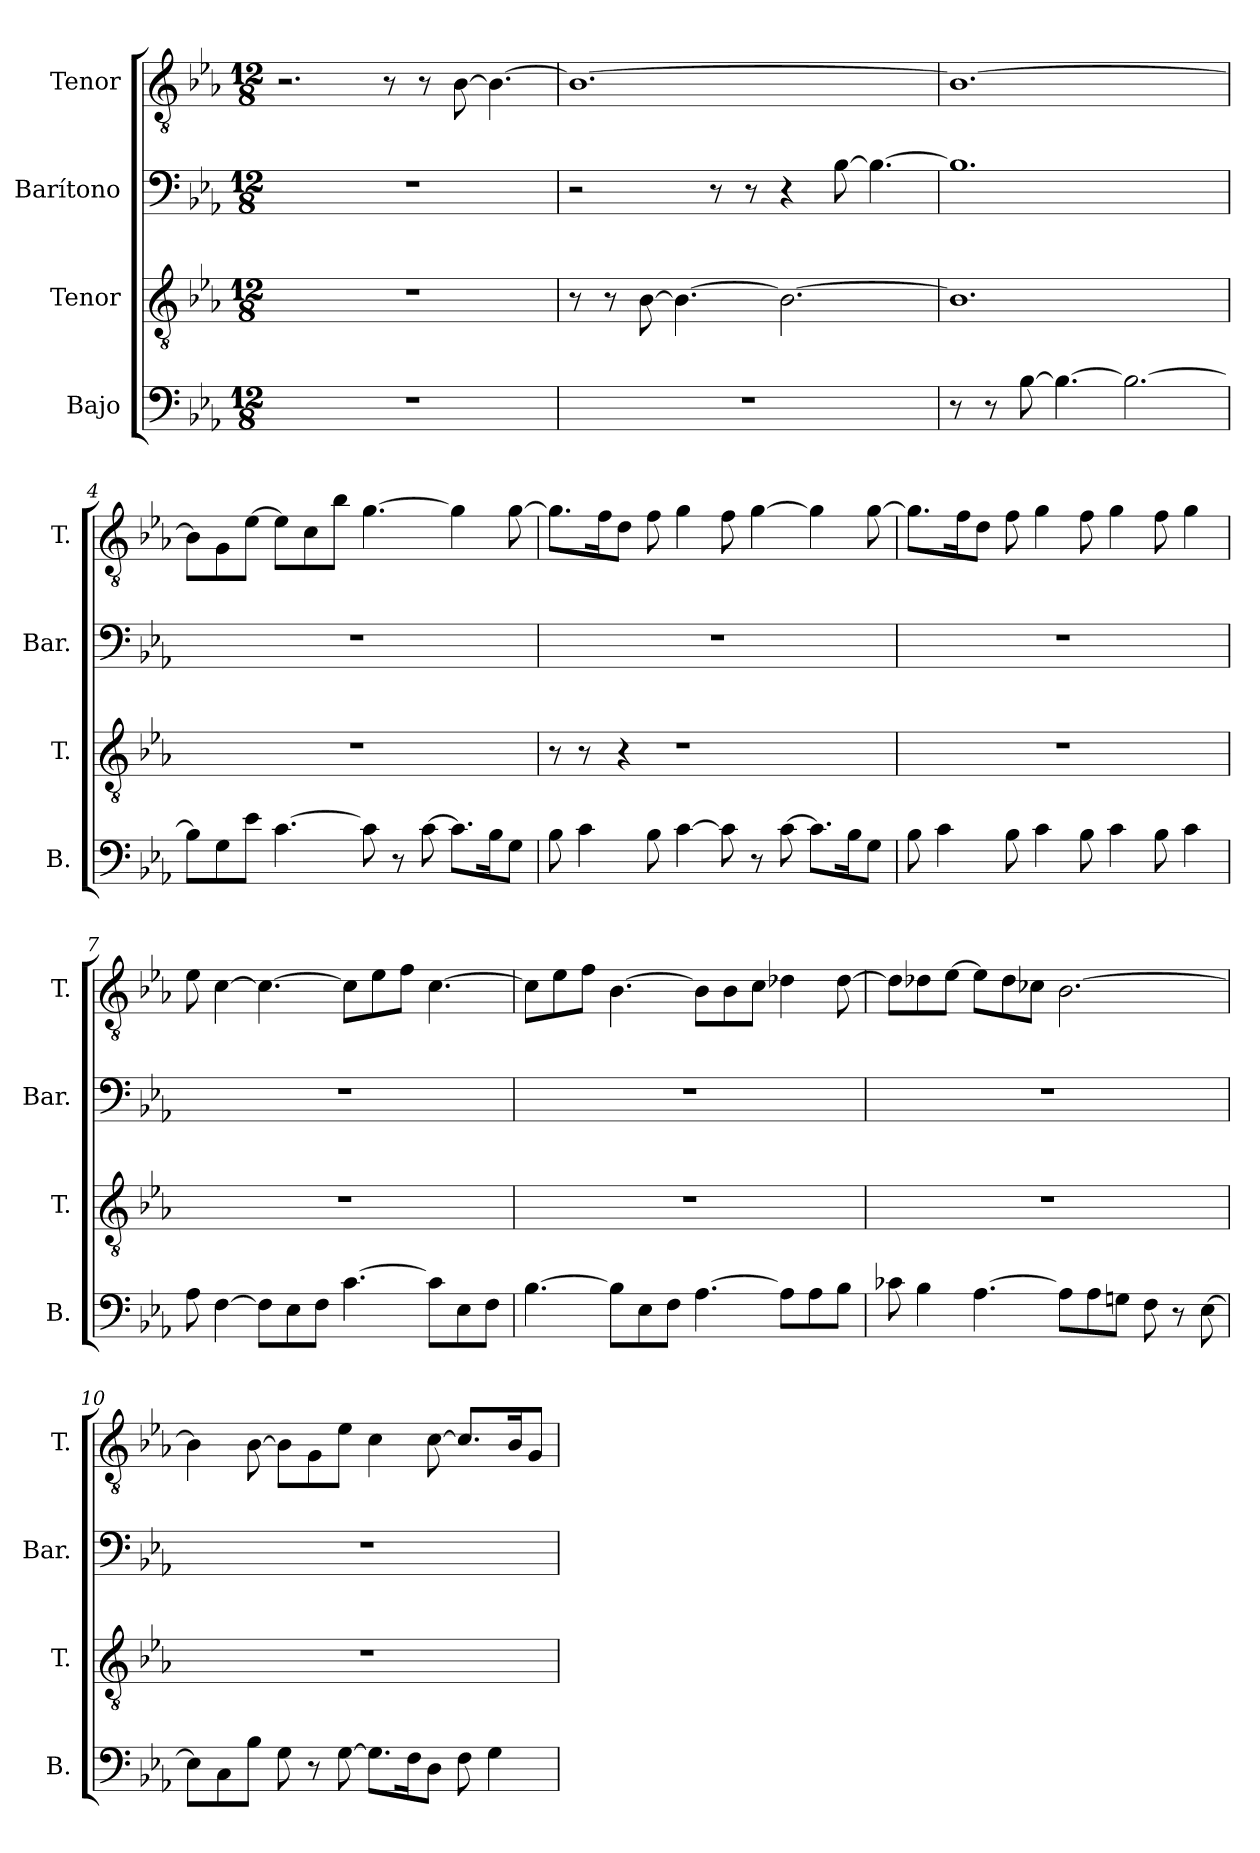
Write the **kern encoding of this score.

**kern	**kern	**kern	**kern
*part4	*part3	*part2	*part1
*staff4	*staff3	*staff2	*staff1
*I"Bajo	*I"Tenor	*I"Barítono	*I"Tenor
*I'B.	*I'T.	*I'Bar.	*I'T.
*clefF4	*clefGv2	*clefF4	*clefGv2
*k[b-e-a-]	*k[b-e-a-]	*k[b-e-a-]	*k[b-e-a-]
*M12/8	*M12/8	*M12/8	*M12/8
=1	=1	=1	=1
1.r	1.r	1.r	2.r
.	.	.	8r
.	.	.	8r
*	*	*	*MM90
.	.	.	[8B-\
.	.	.	4.B-\_
=2	=2	=2	=2
1.r	8r	2r	1.B-_
.	8r	.	.
.	[8B-\	.	.
.	4.B-\_	.	.
.	.	8r	.
.	.	8r	.
.	2.B-\_	4r	.
.	.	[8B-\	.
.	.	4.B-\_	.
=3	=3	=3	=3
8r	1.B-]	1.B-]	1.B-_
8r	.	.	.
[8B-\	.	.	.
4.B-\_	.	.	.
2.B-\_	.	.	.
=4	=4	=4	=4
8B-\L]	1.r	1.r	8B-\L]
8G\	.	.	8G\
8e-\J	.	.	[8e-\J
[4.c\	.	.	8e-\L]
.	.	.	8c\
.	.	.	8b-\J
8c\]	.	.	[4.g\
8r	.	.	.
[8c\	.	.	.
8.c\L]	.	.	4g\]
16B-\K	.	.	.
8G\J	.	.	[8g\
!!LO:LB:g=z
=5	=5	=5	=5
8B-\	8r	1.r	8.g\L]
4c\	8r	.	.
.	.	.	16f\K
.	4r	.	8d\J
8B-\	.	.	8f\
[4c\	1r	.	4g\
8c\]	.	.	8f\
8r	.	.	[4g\
[8c\	.	.	.
8.c\L]	.	.	4g\]
16B-\K	.	.	.
8G\J	.	.	[8g\
=6	=6	=6	=6
8B-\	1.r	1.r	8.g\L]
4c\	.	.	.
.	.	.	16f\K
.	.	.	8d\J
8B-\	.	.	8f\
4c\	.	.	4g\
8B-\	.	.	8f\
4c\	.	.	4g\
8B-\	.	.	8f\
4c\	.	.	4g\
=7	=7	=7	=7
8A-\	1.r	1.r	8e-\
[4F\	.	.	[4c\
8F\L]	.	.	4.c\_
8E-\	.	.	.
8F\J	.	.	.
[4.c\	.	.	8c\L]
.	.	.	8e-\
.	.	.	8f\J
8c\L]	.	.	[4.c\
8E-\	.	.	.
8F\J	.	.	.
!!LO:LB:g=z
=8	=8	=8	=8
[4.B-\	1.r	1.r	8c\L]
.	.	.	8e-\
.	.	.	8f\J
8B-\L]	.	.	[4.B-\
8E-\	.	.	.
8F\J	.	.	.
[4.A-\	.	.	8B-\L]
.	.	.	8B-\
.	.	.	8c\J
8A-\L]	.	.	4d-X\
8A-\	.	.	.
8B-\J	.	.	[8d-\
=9	=9	=9	=9
8c-X\	1.r	1.r	8d-\L]
4B-\	.	.	8d-X\
.	.	.	[8e-\J
[4.A-\	.	.	8e-\L]
.	.	.	8d-\
.	.	.	8c-X\J
8A-\L]	.	.	[2.B-\
8A-\	.	.	.
8Gn\J	.	.	.
8F\	.	.	.
8r	.	.	.
[8E-\	.	.	.
=10	=10	=10	=10
8E-\L]	1.r	1.r	4B-\]
8C\	.	.	.
8B-\J	.	.	[8B-\
8G\	.	.	8B-\L]
8r	.	.	8G\
[8G\	.	.	8e-\J
8.G\L]	.	.	4c\
16F\K	.	.	.
8D\J	.	.	[8c\
8F\	.	.	8.c/L]
4G\	.	.	.
.	.	.	16B-/K
.	.	.	8G/J
=	=	=	=
*-	*-	*-	*-
